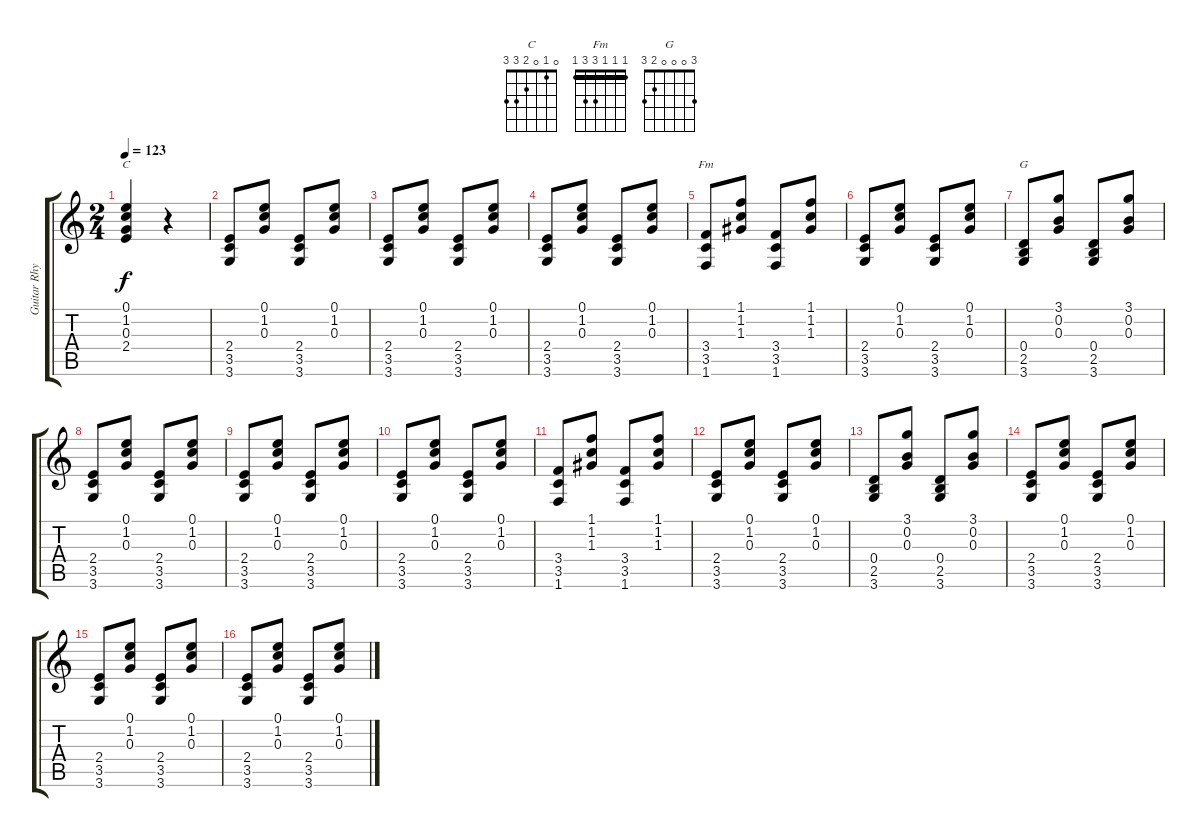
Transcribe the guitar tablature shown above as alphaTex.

\track ("Guitar Rhythm" "Guitar Rhy") {instrument acousticguitarsteel}
\staff {score tabs}
\tuning (E4 B3 G3 D3 A2 E2) {hide}
\chord ("C" 0 1 0 2 3 3)
\chord ("Fm" 1 1 1 3 3 1) {barre 1}
\chord ("G" 3 0 0 0 2 3)
\ts (2 4)
\tempo 123
\clef g2
\ks c
(0.1 1.2 0.3 2.4).4{ch "C" dy f} r.4 |
(2.4 3.5 3.6).8 (0.1 1.2 0.3).8 (2.4 3.5 3.6).8 (0.1 1.2 0.3).8 |
(2.4 3.5 3.6).8 (0.1 1.2 0.3).8 (2.4 3.5 3.6).8 (0.1 1.2 0.3).8 |
(2.4 3.5 3.6).8 (0.1 1.2 0.3).8 (2.4 3.5 3.6).8 (0.1 1.2 0.3).8 |
(3.4 3.5 1.6).8{ch "Fm"} (1.1 1.2 1.3).8 (3.4 3.5 1.6).8 (1.1 1.2 1.3).8 |
(2.4 3.5 3.6).8 (0.1 1.2 0.3).8 (2.4 3.5 3.6).8 (0.1 1.2 0.3).8 |
(0.4 2.5 3.6).8{ch "G"} (3.1 0.2 0.3).8 (0.4 2.5 3.6).8 (3.1 0.2 0.3).8 |
(2.4 3.5 3.6).8 (0.1 1.2 0.3).8 (2.4 3.5 3.6).8 (0.1 1.2 0.3).8 |
(2.4 3.5 3.6).8 (0.1 1.2 0.3).8 (2.4 3.5 3.6).8 (0.1 1.2 0.3).8 |
(2.4 3.5 3.6).8 (0.1 1.2 0.3).8 (2.4 3.5 3.6).8 (0.1 1.2 0.3).8 |
(3.4 3.5 1.6).8 (1.1 1.2 1.3).8 (3.4 3.5 1.6).8 (1.1 1.2 1.3).8 |
(2.4 3.5 3.6).8 (0.1 1.2 0.3).8 (2.4 3.5 3.6).8 (0.1 1.2 0.3).8 |
(0.4 2.5 3.6).8 (3.1 0.2 0.3).8 (0.4 2.5 3.6).8 (3.1 0.2 0.3).8 |
(2.4 3.5 3.6).8 (0.1 1.2 0.3).8 (2.4 3.5 3.6).8 (0.1 1.2 0.3).8 |
(2.4 3.5 3.6).8 (0.1 1.2 0.3).8 (2.4 3.5 3.6).8 (0.1 1.2 0.3).8 |
(2.4 3.5 3.6).8 (0.1 1.2 0.3).8 (2.4 3.5 3.6).8 (0.1 1.2 0.3).8
